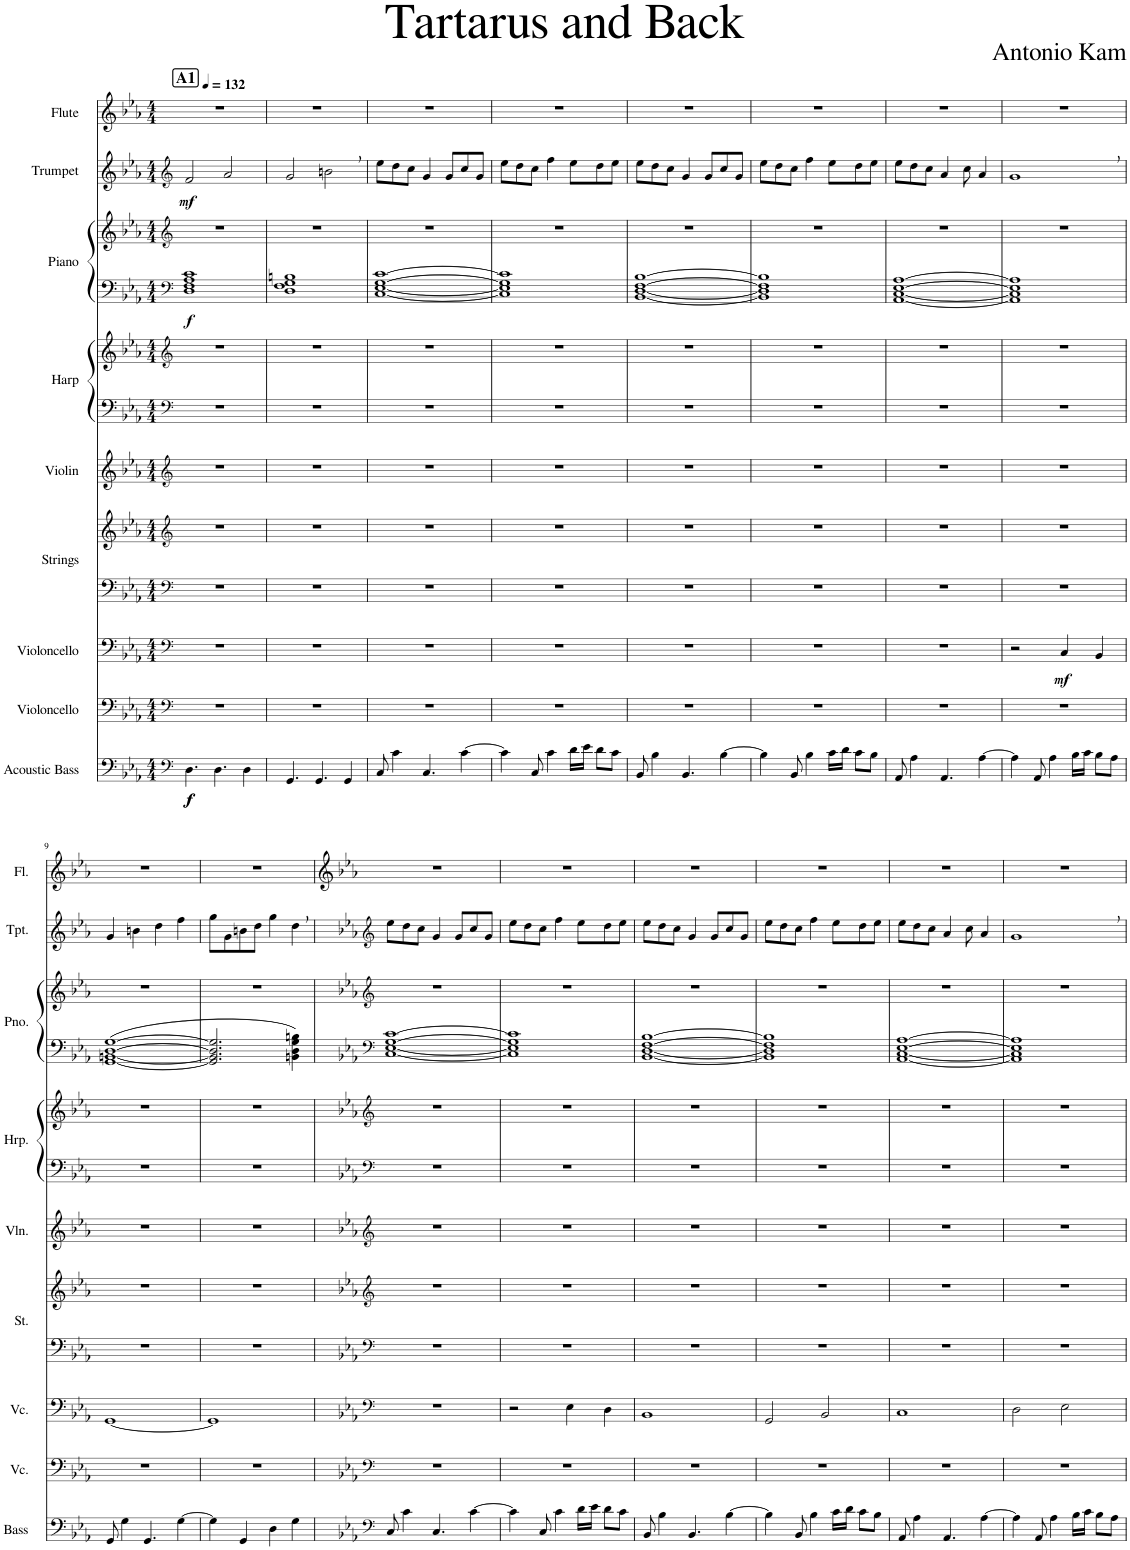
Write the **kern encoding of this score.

**kern	**dynam	**kern	**kern	**dynam	**kern	**kern	**kern	**kern	**kern	**kern	**kern	**dynam	**kern	**dynam	**kern
*part9	*part9	*part8	*part7	*part7	*part6	*part6	*part5	*part4	*part4	*part3	*part3	*part3	*part2	*part2	*part1
*staff12	*staff12	*staff11	*staff10	*staff10	*staff9	*staff8	*staff7	*staff6	*staff5	*staff4	*staff3	*staff3/4	*staff2	*staff2	*staff1
*I"Acoustic Bass	*	*I"Violoncello	*I"Violoncello	*	*I"Strings	*	*I"Violin	*I"Harp	*	*I"Piano	*	*	*I"Trumpet	*	*I"Flute
*I'Bass	*	*I'Vc.	*I'Vc.	*	*I'St.	*	*I'Vln.	*I'Hrp.	*	*I'Pno.	*	*	*I'Tpt.	*	*I'Fl.
*clefF4	*	*clefF4	*clefF4	*	*clefF4	*clefG2	*clefG2	*clefF4	*clefG2	*clefF4	*clefG2	*	*clefG2	*	*clefG2
*Trd7c12	*	*	*	*	*	*	*	*	*	*	*	*	*Trd1c2	*	*
*k[b-e-a-]	*	*k[b-e-a-]	*k[b-e-a-]	*	*k[b-e-a-]	*k[b-e-a-]	*k[b-e-a-]	*k[b-e-a-]	*k[b-e-a-]	*k[b-e-a-]	*k[b-e-a-]	*	*k[b-e-a-]	*	*k[b-e-a-]
*M4/4	*	*M4/4	*M4/4	*	*M4/4	*M4/4	*M4/4	*M4/4	*M4/4	*M4/4	*M4/4	*	*M4/4	*	*M4/4
*MM132	*	*MM132	*MM132	*	*MM132	*MM132	*MM132	*MM132	*MM132	*MM132	*MM132	*	*MM132	*	*MM132
!!LO:REH:place=s1:a:B:cj:fs=14:t=A1
=1	=1	=1	=1	=1	=1	=1	=1	=1	=1	=1	=1	=1	=1	=1	=1
!	!LO:DY:b	!	!	!	!	!	!	!	!	!	!	!	!	!	!
!	!LO:DY:n=1:b	!	!	!	!	!	!	!	!	!	!	!LO:DY:b=2	!	!LO:DY:b	!
4.D\	f f	1r	1r	.	1r	1r	1r	1r	1r	1D 1F 1A- 1c	1r	f	2f/	mf	1r
4.D\	.	.	.	.	.	.	.	.	.	.	.	.	.	.	.
.	.	.	.	.	.	.	.	.	.	.	.	.	2a-/	.	.
4D\	.	.	.	.	.	.	.	.	.	.	.	.	.	.	.
=2	=2	=2	=2	=2	=2	=2	=2	=2	=2	=2	=2	=2	=2	=2	=2
4.GG/	.	1r	1r	.	1r	1r	1r	1r	1r	1D 1F 1G 1Bn	1r	.	2g/	.	1r
4.GG/	.	.	.	.	.	.	.	.	.	.	.	.	.	.	.
.	.	.	.	.	.	.	.	.	.	.	.	.	2bn,\	.	.
4GG/	.	.	.	.	.	.	.	.	.	.	.	.	.	.	.
=3	=3	=3	=3	=3	=3	=3	=3	=3	=3	=3	=3	=3	=3	=3	=3
8C/	.	1r	1r	.	1r	1r	1r	1r	1r	[1C [1E- [1G [1c	1r	.	8ee-\L	.	1r
4c\	.	.	.	.	.	.	.	.	.	.	.	.	8dd\	.	.
.	.	.	.	.	.	.	.	.	.	.	.	.	8cc\J	.	.
4.C/	.	.	.	.	.	.	.	.	.	.	.	.	4g/	.	.
.	.	.	.	.	.	.	.	.	.	.	.	.	8g/L	.	.
[4c\	.	.	.	.	.	.	.	.	.	.	.	.	8cc/	.	.
.	.	.	.	.	.	.	.	.	.	.	.	.	8g/J	.	.
=4	=4	=4	=4	=4	=4	=4	=4	=4	=4	=4	=4	=4	=4	=4	=4
4c\]	.	1r	1r	.	1r	1r	1r	1r	1r	1C] 1E-] 1G] 1c]	1r	.	8ee-\L	.	1r
.	.	.	.	.	.	.	.	.	.	.	.	.	8dd\	.	.
8C/	.	.	.	.	.	.	.	.	.	.	.	.	8cc\J	.	.
4c\	.	.	.	.	.	.	.	.	.	.	.	.	4ff\	.	.
16d\LL	.	.	.	.	.	.	.	.	.	.	.	.	8ee-\L	.	.
16e-\JJ	.	.	.	.	.	.	.	.	.	.	.	.	.	.	.
8d\L	.	.	.	.	.	.	.	.	.	.	.	.	8dd\	.	.
8c\J	.	.	.	.	.	.	.	.	.	.	.	.	8ee-\J	.	.
=5	=5	=5	=5	=5	=5	=5	=5	=5	=5	=5	=5	=5	=5	=5	=5
8BB-/	.	1r	1r	.	1r	1r	1r	1r	1r	[1BB- [1D [1F [1B-	1r	.	8ee-\L	.	1r
4B-\	.	.	.	.	.	.	.	.	.	.	.	.	8dd\	.	.
.	.	.	.	.	.	.	.	.	.	.	.	.	8cc\J	.	.
4.BB-/	.	.	.	.	.	.	.	.	.	.	.	.	4g/	.	.
.	.	.	.	.	.	.	.	.	.	.	.	.	8g/L	.	.
[4B-\	.	.	.	.	.	.	.	.	.	.	.	.	8cc/	.	.
.	.	.	.	.	.	.	.	.	.	.	.	.	8g/J	.	.
=6	=6	=6	=6	=6	=6	=6	=6	=6	=6	=6	=6	=6	=6	=6	=6
4B-\]	.	1r	1r	.	1r	1r	1r	1r	1r	1BB-] 1D] 1F] 1B-]	1r	.	8ee-\L	.	1r
.	.	.	.	.	.	.	.	.	.	.	.	.	8dd\	.	.
8BB-/	.	.	.	.	.	.	.	.	.	.	.	.	8cc\J	.	.
4B-\	.	.	.	.	.	.	.	.	.	.	.	.	4ff\	.	.
16c\LL	.	.	.	.	.	.	.	.	.	.	.	.	8ee-\L	.	.
16d\JJ	.	.	.	.	.	.	.	.	.	.	.	.	.	.	.
8c\L	.	.	.	.	.	.	.	.	.	.	.	.	8dd\	.	.
8B-\J	.	.	.	.	.	.	.	.	.	.	.	.	8ee-\J	.	.
=7	=7	=7	=7	=7	=7	=7	=7	=7	=7	=7	=7	=7	=7	=7	=7
8AA-/	.	1r	1r	.	1r	1r	1r	1r	1r	[1AA- [1C [1E- [1A-	1r	.	8ee-\L	.	1r
4A-\	.	.	.	.	.	.	.	.	.	.	.	.	8dd\	.	.
.	.	.	.	.	.	.	.	.	.	.	.	.	8cc\J	.	.
4.AA-/	.	.	.	.	.	.	.	.	.	.	.	.	4a-/	.	.
.	.	.	.	.	.	.	.	.	.	.	.	.	8cc\	.	.
[4A-\	.	.	.	.	.	.	.	.	.	.	.	.	4a-/	.	.
=8	=8	=8	=8	=8	=8	=8	=8	=8	=8	=8	=8	=8	=8	=8	=8
4A-\]	.	1r	2r	.	1r	1r	1r	1r	1r	1AA-] 1C] 1E-] 1A-]	1r	.	1g,	.	1r
8AA-/	.	.	.	.	.	.	.	.	.	.	.	.	.	.	.
4A-\	.	.	.	.	.	.	.	.	.	.	.	.	.	.	.
!	!	!	!	!LO:DY:b	!	!	!	!	!	!	!	!	!	!	!
.	.	.	4C/	mf	.	.	.	.	.	.	.	.	.	.	.
16B-\LL	.	.	.	.	.	.	.	.	.	.	.	.	.	.	.
16c\JJ	.	.	.	.	.	.	.	.	.	.	.	.	.	.	.
8B-\L	.	.	4BB-/	.	.	.	.	.	.	.	.	.	.	.	.
8A-\J	.	.	.	.	.	.	.	.	.	.	.	.	.	.	.
!!LO:LB:g=z
=9	=9	=9	=9	=9	=9	=9	=9	=9	=9	=9	=9	=9	=9	=9	=9
8GG/	.	1r	[1GG	.	1r	1r	1r	1r	1r	[1GG [1BBn [1D [1G	1r	.	4g/	.	1r
4G\	.	.	.	.	.	.	.	.	.	.	.	.	.	.	.
.	.	.	.	.	.	.	.	.	.	.	.	.	4bn\	.	.
4.GG/	.	.	.	.	.	.	.	.	.	.	.	.	.	.	.
.	.	.	.	.	.	.	.	.	.	.	.	.	4dd\	.	.
[4G\	.	.	.	.	.	.	.	.	.	.	.	.	4ff\	.	.
=10	=10	=10	=10	=10	=10	=10	=10	=10	=10	=10	=10	=10	=10	=10	=10
4G\]	.	1r	1GG]	.	1r	1r	1r	1r	1r	2.GG/] 2.BB/] 2.D/] 2.G/]	1r	.	8gg\L	.	1r
.	.	.	.	.	.	.	.	.	.	.	.	.	8g\	.	.
4GG/	.	.	.	.	.	.	.	.	.	.	.	.	8bn\	.	.
.	.	.	.	.	.	.	.	.	.	.	.	.	8dd\J	.	.
4D\	.	.	.	.	.	.	.	.	.	.	.	.	4gg\	.	.
4G\	.	.	.	.	.	.	.	.	.	4BBn\ 4D\ 4G\ 4Bn\	.	.	4dd,\	.	.
=11	=11	=11	=11	=11	=11	=11	=11	=11	=11	=11	=11	=11	=11	=11	=11
*clefF4	*	*clefF4	*clefF4	*	*clefF4	*clefG2	*clefG2	*clefF4	*clefG2	*clefF4	*clefG2	*	*clefG2	*	*
*k[b-e-a-]	*	*k[b-e-a-]	*k[b-e-a-]	*	*k[b-e-a-]	*k[b-e-a-]	*k[b-e-a-]	*k[b-e-a-]	*k[b-e-a-]	*k[b-e-a-]	*k[b-e-a-]	*	*k[b-e-a-]	*	*k[b-e-a-]
8C/	.	1r	1r	.	1r	1r	1r	1r	1r	[1C [1E- [1G [1c	1r	.	8ee-\L	.	1r
4c\	.	.	.	.	.	.	.	.	.	.	.	.	8dd\	.	.
.	.	.	.	.	.	.	.	.	.	.	.	.	8cc\J	.	.
4.C/	.	.	.	.	.	.	.	.	.	.	.	.	4g/	.	.
.	.	.	.	.	.	.	.	.	.	.	.	.	8g/L	.	.
[4c\	.	.	.	.	.	.	.	.	.	.	.	.	8cc/	.	.
.	.	.	.	.	.	.	.	.	.	.	.	.	8g/J	.	.
=12	=12	=12	=12	=12	=12	=12	=12	=12	=12	=12	=12	=12	=12	=12	=12
4c\]	.	1r	2r	.	1r	1r	1r	1r	1r	1C] 1E-] 1G] 1c]	1r	.	8ee-\L	.	1r
.	.	.	.	.	.	.	.	.	.	.	.	.	8dd\	.	.
8C/	.	.	.	.	.	.	.	.	.	.	.	.	8cc\J	.	.
4c\	.	.	.	.	.	.	.	.	.	.	.	.	4ff\	.	.
.	.	.	4E-\	.	.	.	.	.	.	.	.	.	.	.	.
16d\LL	.	.	.	.	.	.	.	.	.	.	.	.	8ee-\L	.	.
16e-\JJ	.	.	.	.	.	.	.	.	.	.	.	.	.	.	.
8d\L	.	.	4D\	.	.	.	.	.	.	.	.	.	8dd\	.	.
8c\J	.	.	.	.	.	.	.	.	.	.	.	.	8ee-\J	.	.
=13	=13	=13	=13	=13	=13	=13	=13	=13	=13	=13	=13	=13	=13	=13	=13
8BB-/	.	1r	1BB-	.	1r	1r	1r	1r	1r	[1BB- [1D [1F [1B-	1r	.	8ee-\L	.	1r
4B-\	.	.	.	.	.	.	.	.	.	.	.	.	8dd\	.	.
.	.	.	.	.	.	.	.	.	.	.	.	.	8cc\J	.	.
4.BB-/	.	.	.	.	.	.	.	.	.	.	.	.	4g/	.	.
.	.	.	.	.	.	.	.	.	.	.	.	.	8g/L	.	.
[4B-\	.	.	.	.	.	.	.	.	.	.	.	.	8cc/	.	.
.	.	.	.	.	.	.	.	.	.	.	.	.	8g/J	.	.
=14	=14	=14	=14	=14	=14	=14	=14	=14	=14	=14	=14	=14	=14	=14	=14
4B-\]	.	1r	2GG/	.	1r	1r	1r	1r	1r	1BB-] 1D] 1F] 1B-]	1r	.	8ee-\L	.	1r
.	.	.	.	.	.	.	.	.	.	.	.	.	8dd\	.	.
8BB-/	.	.	.	.	.	.	.	.	.	.	.	.	8cc\J	.	.
4B-\	.	.	.	.	.	.	.	.	.	.	.	.	4ff\	.	.
.	.	.	2BB-/	.	.	.	.	.	.	.	.	.	.	.	.
16c\LL	.	.	.	.	.	.	.	.	.	.	.	.	8ee-\L	.	.
16d\JJ	.	.	.	.	.	.	.	.	.	.	.	.	.	.	.
8c\L	.	.	.	.	.	.	.	.	.	.	.	.	8dd\	.	.
8B-\J	.	.	.	.	.	.	.	.	.	.	.	.	8ee-\J	.	.
=15	=15	=15	=15	=15	=15	=15	=15	=15	=15	=15	=15	=15	=15	=15	=15
8AA-/	.	1r	1C	.	1r	1r	1r	1r	1r	[1AA- [1C [1E- [1A-	1r	.	8ee-\L	.	1r
4A-\	.	.	.	.	.	.	.	.	.	.	.	.	8dd\	.	.
.	.	.	.	.	.	.	.	.	.	.	.	.	8cc\J	.	.
4.AA-/	.	.	.	.	.	.	.	.	.	.	.	.	4a-/	.	.
.	.	.	.	.	.	.	.	.	.	.	.	.	8cc\	.	.
[4A-\	.	.	.	.	.	.	.	.	.	.	.	.	4a-/	.	.
=16	=16	=16	=16	=16	=16	=16	=16	=16	=16	=16	=16	=16	=16	=16	=16
4A-\]	.	1r	2D\	.	1r	1r	1r	1r	1r	1AA-] 1C] 1E-] 1A-]	1r	.	1g,	.	1r
8AA-/	.	.	.	.	.	.	.	.	.	.	.	.	.	.	.
4A-\	.	.	.	.	.	.	.	.	.	.	.	.	.	.	.
.	.	.	2E-\	.	.	.	.	.	.	.	.	.	.	.	.
16B-\LL	.	.	.	.	.	.	.	.	.	.	.	.	.	.	.
16c\JJ	.	.	.	.	.	.	.	.	.	.	.	.	.	.	.
8B-\L	.	.	.	.	.	.	.	.	.	.	.	.	.	.	.
8A-\J	.	.	.	.	.	.	.	.	.	.	.	.	.	.	.
=	=	=	=	=	=	=	=	=	=	=	=	=	=	=	=
*-	*-	*-	*-	*-	*-	*-	*-	*-	*-	*-	*-	*-	*-	*-	*-
